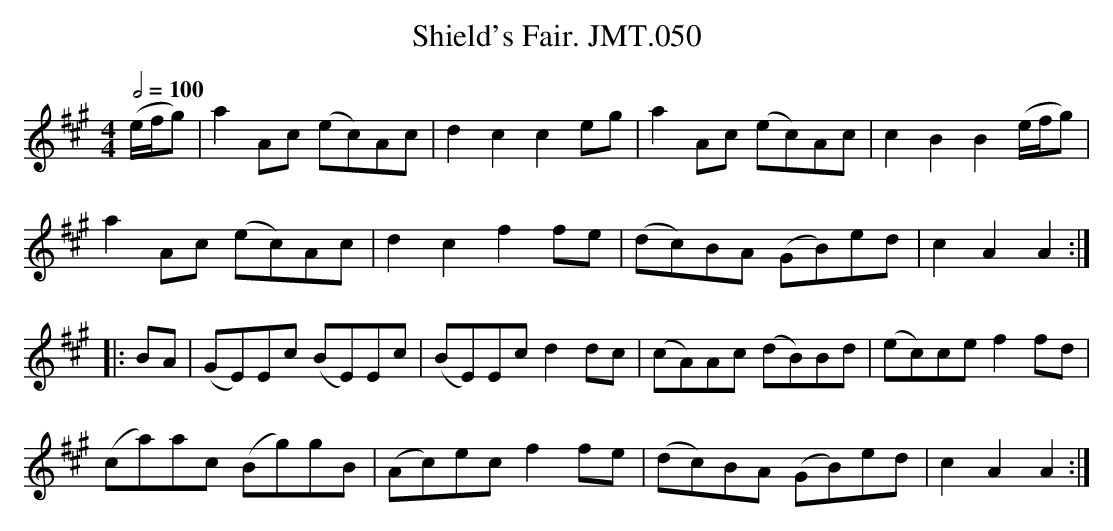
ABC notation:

X:1
T:Shield's Fair. JMT.050
M:4/4
L:1/8
Q:1/2=100
K:A
(e/f/g)|a2Ac (ec)Ac|d2c2c2eg|a2Ac (ec)Ac|c2B2B2(e/f/g)|
a2Ac (ec)Ac|d2c2f2fe|(dc)BA (GB)ed|c2A2A2:|
|:BA|(GE)Ec (BE)Ec|(BE)Ecd2dc|(cA)Ac (dB)Bd|(ec)cef2fd|
(ca)ac (Bg)gB|(Ac)ec f2fe|(dc)BA (GB)ed|c2A2A2:|
